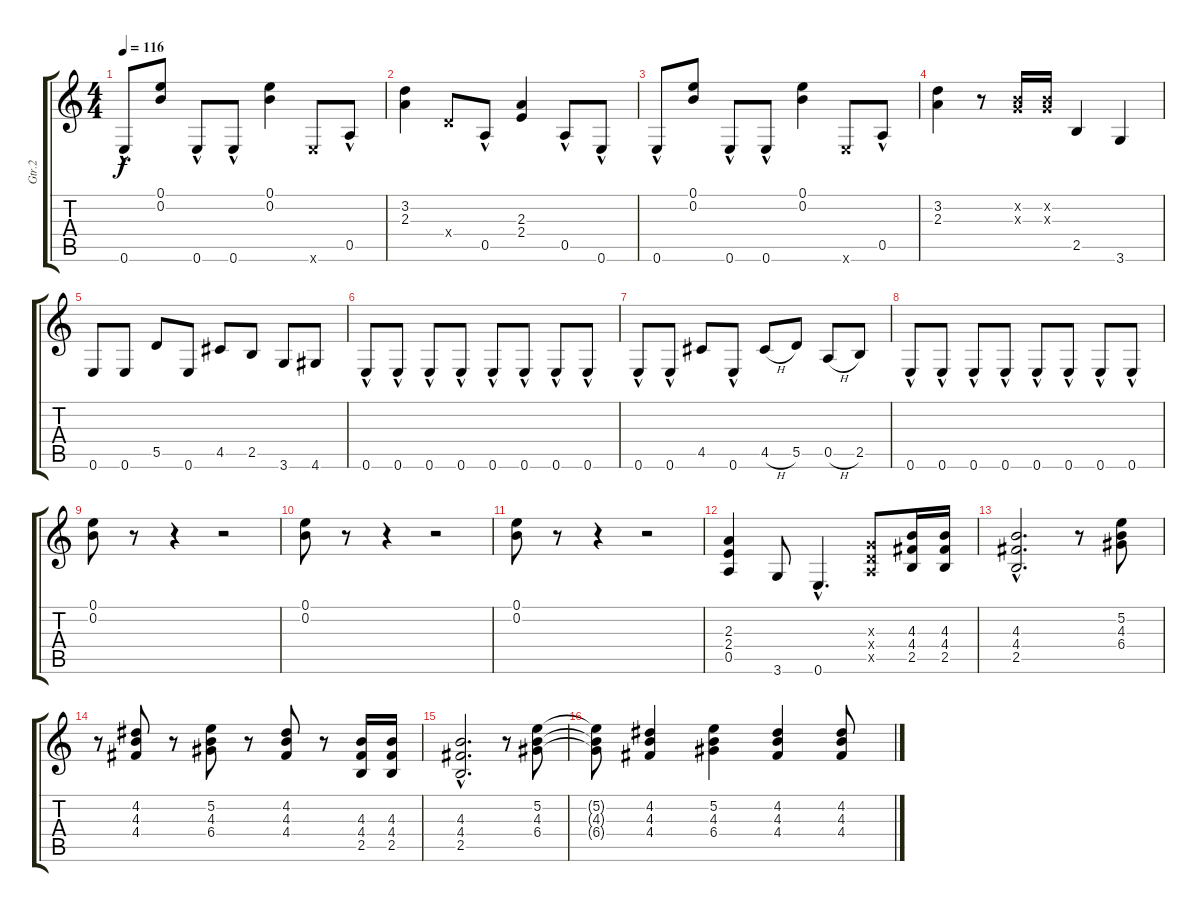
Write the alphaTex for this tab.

\track ("Gtr.2" "Gtr.2") {instrument overdrivenguitar}
\staff {score tabs}
\tuning (E4 B3 G3 D3 A2 E2) {hide}
\ts (4 4)
\tempo 116
\clef g2
\ks c
0.6{hac}.8{dy f} (0.1 0.2).8 0.6{hac}.8 0.6{hac}.8 (0.1 0.2).4 0.6{x}.8 0.5{hac}.8 |
(3.2 2.3).4 0.4{x}.8 0.5{hac}.8 (2.3 2.4).4 0.5{hac}.8 0.6{hac}.8 |
0.6{hac}.8 (0.1 0.2).8 0.6{hac}.8 0.6{hac}.8 (0.1 0.2).4 0.6{x}.8 0.5{hac}.8 |
(3.2 2.3).4 r.8 (0.2{x} 0.3{x}).16 (0.2{x} 0.3{x}).16 2.5.4 3.6.4 |
0.6.8 0.6.8 5.5.8 0.6.8 4.5.8 2.5.8 3.6.8 4.6.8 |
0.6{hac}.8 0.6{hac}.8 0.6{hac}.8 0.6{hac}.8 0.6{hac}.8 0.6{hac}.8 0.6{hac}.8 0.6{hac}.8 |
0.6{hac}.8 0.6{hac}.8 4.5.8 0.6{hac}.8 4.5{h}.8 5.5.8 0.5{h}.8 2.5.8 |
0.6{hac}.8 0.6{hac}.8 0.6{hac}.8 0.6{hac}.8 0.6{hac}.8 0.6{hac}.8 0.6{hac}.8 0.6{hac}.8 |
(0.1 0.2).8 r.8 r.4 r.2 |
(0.1 0.2).8 r.8 r.4 r.2 |
(0.1 0.2).8 r.8 r.4 r.2 |
(2.3 2.4 0.5).4 3.6.8 0.6{hac}.4{d} (0.3{x} 0.4{x} 0.5{x}).8 (4.3 4.4 2.5).16 (4.3 4.4 2.5).16 |
(4.3{hac} 4.4{hac} 2.5{hac}).2{d} r.8 (5.2 4.3 6.4).8 |
r.8 (4.2 4.3 4.4).8 r.8 (5.2 4.3 6.4).8 r.8 (4.2 4.3 4.4).8 r.8 (4.3 4.4 2.5).16 (4.3 4.4 2.5).16 |
(4.3{hac} 4.4{hac} 2.5{hac}).2{d} r.8 (5.2 4.3 6.4).8 |
(5.2{t} 4.3{t} 6.4{t}).8 (4.2 4.3 4.4).4 (5.2 4.3 6.4).4 (4.2 4.3 4.4).4 (4.2 4.3 4.4).8
